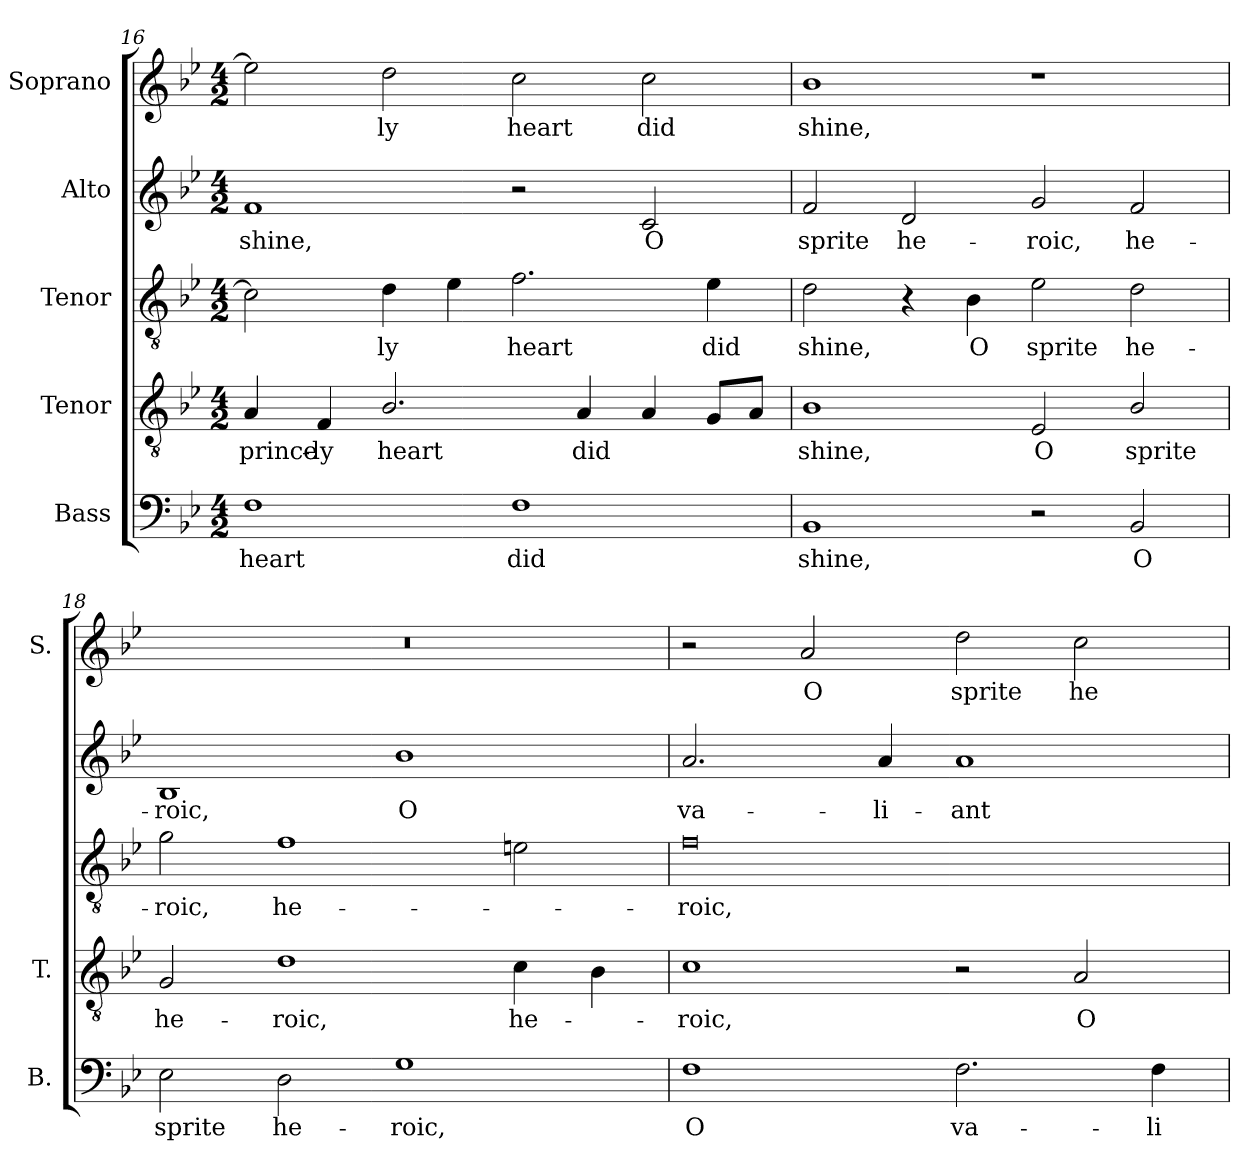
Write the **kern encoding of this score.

**kern	**text	**kern	**text	**kern	**text	**kern	**text	**kern	**text
*part5	*part5	*part4	*part4	*part3	*part3	*part2	*part2	*part1	*part1
*staff5	*staff5	*staff4	*staff4	*staff3	*staff3	*staff2	*staff2	*staff1	*staff1
*I"Bass	*	*I"Tenor	*	*I"Tenor	*	*I"Alto	*	*I"Soprano	*
*I'B.	*	*I'T.	*	*	*	*	*	*I'S.	*
*clefF4	*	*clefGv2	*	*clefGv2	*	*clefG2	*	*clefG2	*
*	*	*ITrd7c12	*	*ITrd7c12	*	*ITrd7c12	*	*	*
*k[b-e-]	*	*k[b-e-]	*	*k[b-e-]	*	*k[b-e-]	*	*k[b-e-]	*
*B-:	*	*B-:	*	*B-:	*	*B-:	*	*B-:	*
*M4/2	*	*M4/2	*	*M4/2	*	*M4/2	*	*M4/2	*
=16	=16	=16	=16	=16	=16	=16	=16	=16	=16
!	!LO:LY:b:color=#000000	!	!	!	!	!	!	!	!
!	!	!	!LO:LY:b:color=#000000	!	!	!	!	!	!
!	!	!	!	!	!	!	!LO:LY:b:color=#000000	!	!
1Fi	heart	4AAi/	prince-	2Ci\]	.	1Fi	shine,	2ee-i\]	.
!	!	!	!LO:LY:b:color=#000000	!	!	!	!	!	!
.	.	4FFi/	-ly	.	.	.	.	.	.
!	!	!	!LO:LY:b:color=#000000	!	!	!	!	!	!
!	!	!	!	!	!LO:LY:b:color=#000000	!	!	!	!
!	!	!	!	!	!	!	!	!	!LO:LY:b:color=#000000
.	.	2.BB-i/	heart	4Di\	-ly	.	.	2ddi\	-ly
.	.	.	.	4E-i\	.	.	.	.	.
!	!LO:LY:b:color=#000000	!	!	!	!	!	!	!	!
!	!	!	!	!	!LO:LY:b:color=#000000	!	!	!	!
!	!	!	!	!	!	!	!	!	!LO:LY:b:color=#000000
1Fi	did	.	.	2.Fi\	heart	2r	.	2cci\	heart
!	!	!	!LO:LY:b:color=#000000	!	!	!	!	!	!
.	.	4AAi/	did	.	.	.	.	.	.
!	!	!	!	!	!	!	!LO:LY:b:color=#000000	!	!
!	!	!	!	!	!	!	!	!	!LO:LY:b:color=#000000
.	.	4AAi/	.	.	.	2Ci/	O	2cci\	did
!	!	!	!	!	!LO:LY:b:color=#000000	!	!	!	!
.	.	8GGi/L	.	4E-i\	did	.	.	.	.
.	.	8AAi/J	.	.	.	.	.	.	.
=17	=17	=17	=17	=17	=17	=17	=17	=17	=17
!	!LO:LY:b:color=#000000	!	!	!	!	!	!	!	!
!	!	!	!LO:LY:b:color=#000000	!	!	!	!	!	!
!	!	!	!	!	!LO:LY:b:color=#000000	!	!	!	!
!	!	!	!	!	!	!	!LO:LY:b:color=#000000	!	!
!	!	!	!	!	!	!	!	!	!LO:LY:b:color=#000000
1BB-i	shine,	1BB-i	shine,	2Di\	shine,	2Fi/	sprite	1b-i	shine,
!	!	!	!	!	!	!	!LO:LY:b:color=#000000	!	!
.	.	.	.	4r	.	2Di/	he-	.	.
!	!	!	!	!	!LO:LY:b:color=#000000	!	!	!	!
.	.	.	.	4BB-i\	O	.	.	.	.
!	!	!	!LO:LY:b:color=#000000	!	!	!	!	!	!
!	!	!	!	!	!LO:LY:b:color=#000000	!	!	!	!
!	!	!	!	!	!	!	!LO:LY:b:color=#000000	!	!
2r	.	2EE-i/	O	2E-i\	sprite	2Gi/	-roic,	1r	.
!	!LO:LY:b:color=#000000	!	!	!	!	!	!	!	!
!	!	!	!LO:LY:b:color=#000000	!	!	!	!	!	!
!	!	!	!	!	!LO:LY:b:color=#000000	!	!	!	!
!	!	!	!	!	!	!	!LO:LY:b:color=#000000	!	!
2BB-i/	O	2BB-i/	sprite	2Di\	he-	2Fi/	he-	.	.
!!LO:LB:g=z
=18	=18	=18	=18	=18	=18	=18	=18	=18	=18
!	!LO:LY:b:color=#000000	!	!	!	!	!	!	!	!
!	!	!	!LO:LY:b:color=#000000	!	!	!	!	!	!
!	!	!	!	!	!LO:LY:b:color=#000000	!	!	!	!
!	!	!	!	!	!	!	!LO:LY:b:color=#000000	!LO:N:vis=1	!
2E-i\	sprite	2GGi/	he-	2Gi\	-roic,	1BB-i	-roic,	0r	.
!	!LO:LY:b:color=#000000	!	!	!	!	!	!	!	!
!	!	!	!LO:LY:b:color=#000000	!	!	!	!	!	!
!	!	!	!	!	!LO:LY:b:color=#000000	!	!	!	!
2Di\	he-	1Di	-roic,	1Fi	he-	.	.	.	.
!	!LO:LY:b:color=#000000	!	!	!	!	!	!	!	!
!	!	!	!	!	!	!	!LO:LY:b:color=#000000	!	!
1Gi	-roic,	.	.	.	.	1B-i	O	.	.
!	!	!	!LO:LY:b:color=#000000	!	!	!	!	!	!
.	.	4Ci\	he-	2Eni\	.	.	.	.	.
.	.	4BB-i\	.	.	.	.	.	.	.
=19	=19	=19	=19	=19	=19	=19	=19	=19	=19
!	!LO:LY:b:color=#000000	!	!	!	!	!	!	!	!
!	!	!	!LO:LY:b:color=#000000	!	!	!	!	!	!
!	!	!	!	!	!LO:LY:b:color=#000000	!	!	!	!
!	!	!	!	!	!	!	!LO:LY:b:color=#000000	!	!
1Fi	O	1Ci	-roic,	0Fi	-roic,	2.Ai/	va-	2r	.
!	!	!	!	!	!	!	!	!	!LO:LY:b:color=#000000
.	.	.	.	.	.	.	.	2ai/	O
!	!	!	!	!	!	!	!LO:LY:b:color=#000000	!	!
.	.	.	.	.	.	4Ai/	-li-	.	.
!	!LO:LY:b:color=#000000	!	!	!	!	!	!	!	!
!	!	!	!	!	!	!	!LO:LY:b:color=#000000	!	!
!	!	!	!	!	!	!	!	!	!LO:LY:b:color=#000000
2.Fi\	va-	2r	.	.	.	1Ai	-ant	2ddi\	sprite
!	!	!	!LO:LY:b:color=#000000	!	!	!	!	!	!
!	!	!	!	!	!	!	!	!	!LO:LY:b:color=#000000
.	.	2AAi/	O	.	.	.	.	2cci\	he-
!	!LO:LY:b:color=#000000	!	!	!	!	!	!	!	!
4Fi\	-li-	.	.	.	.	.	.	.	.
=	=	=	=	=	=	=	=	=	=
*-	*-	*-	*-	*-	*-	*-	*-	*-	*-
